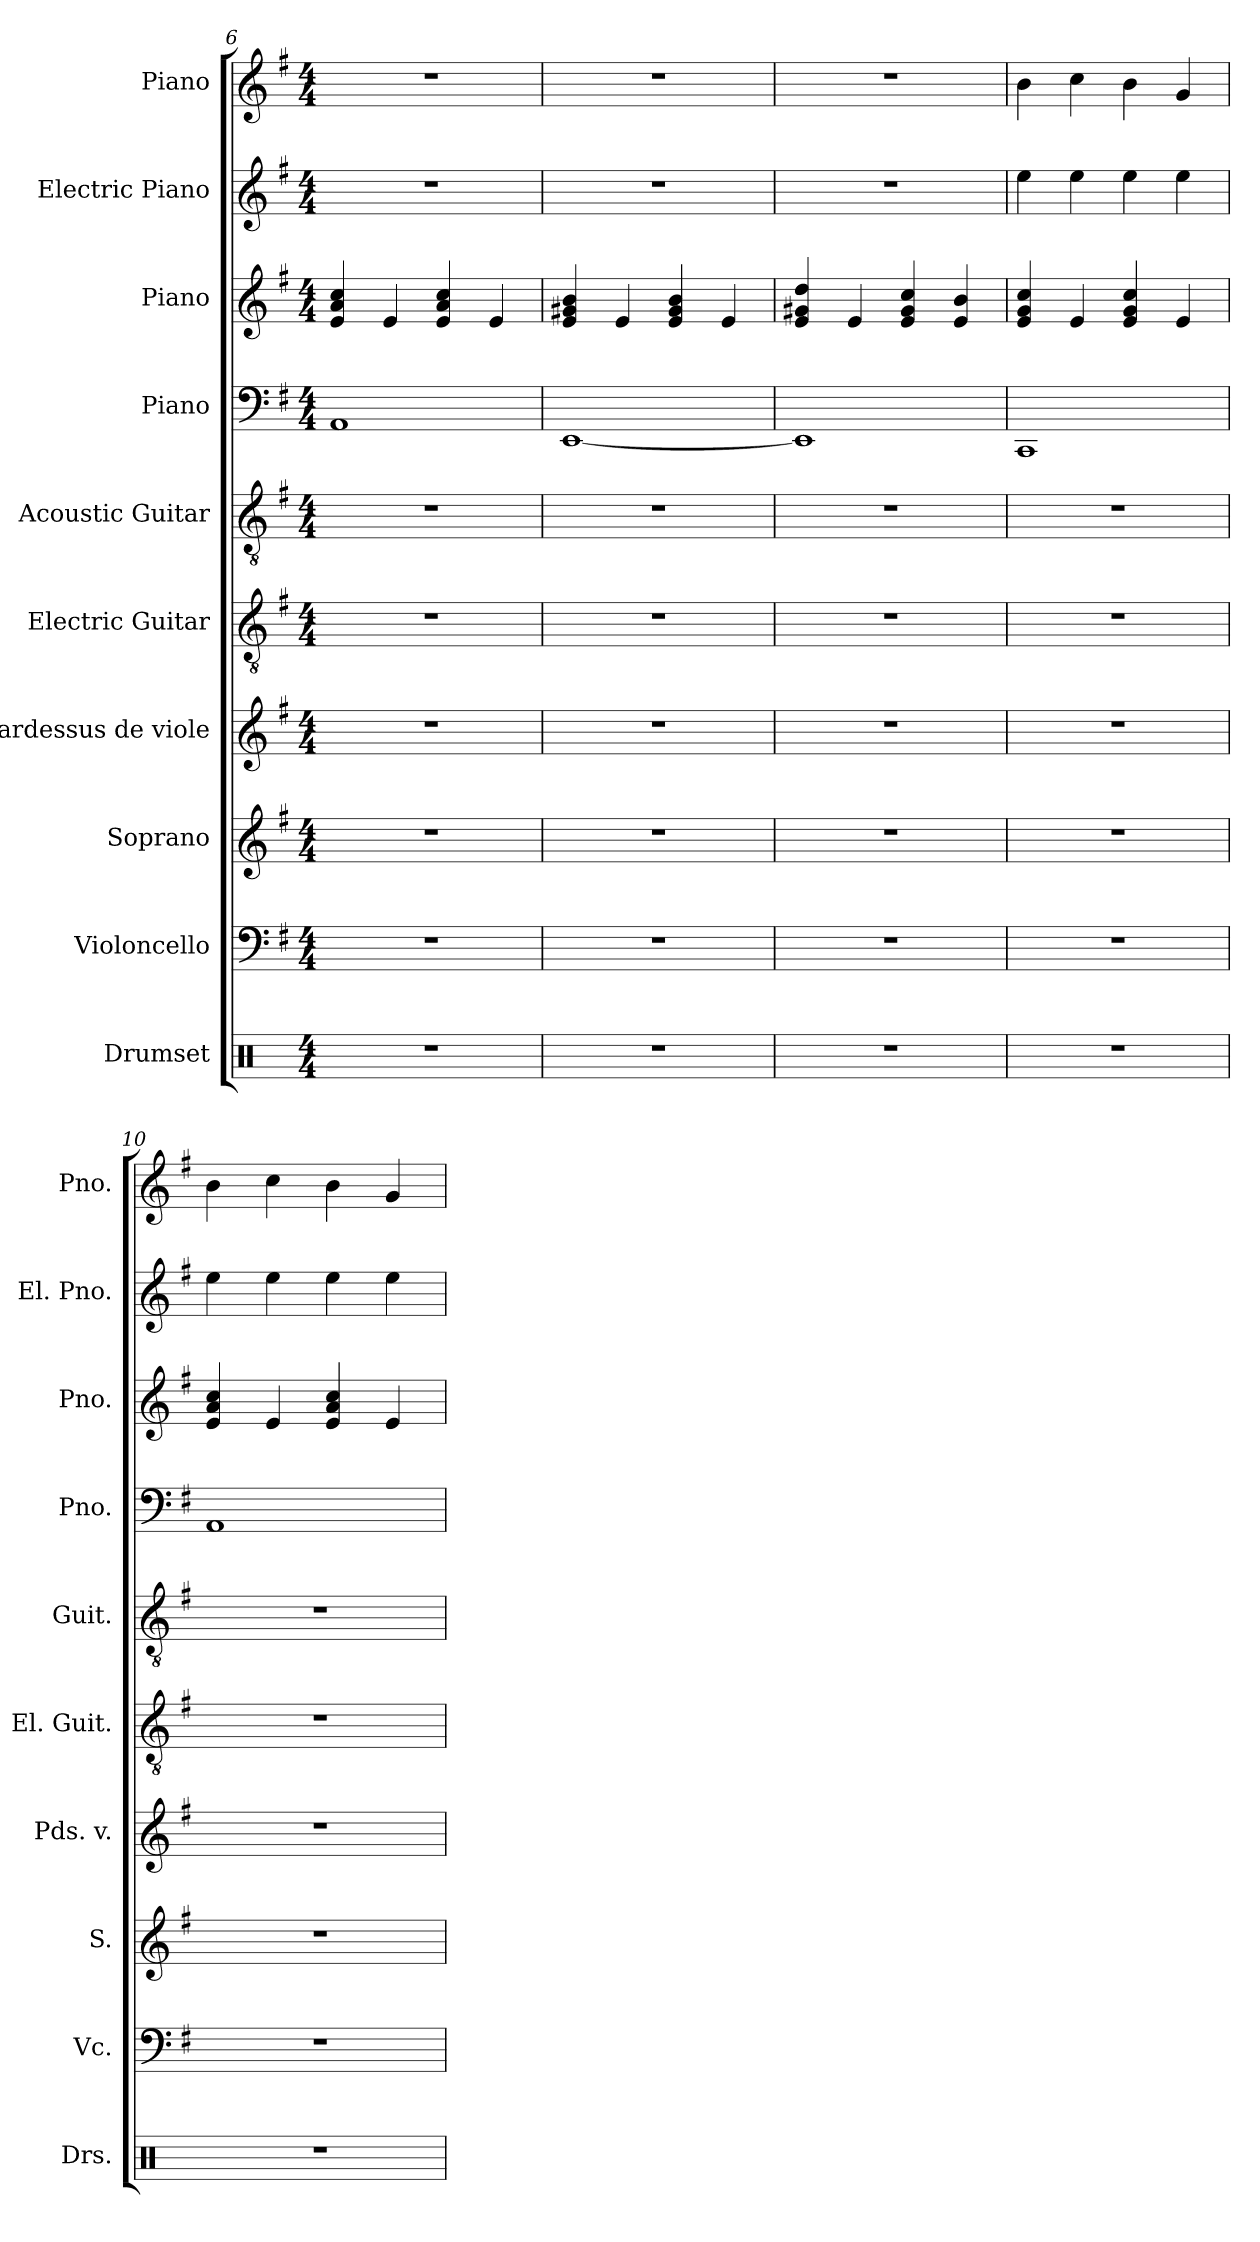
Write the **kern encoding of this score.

**kern	**kern	**kern	**kern	**kern	**kern	**kern	**kern	**kern	**kern
*part10	*part9	*part8	*part7	*part6	*part5	*part4	*part3	*part2	*part1
*staff10	*staff9	*staff8	*staff7	*staff6	*staff5	*staff4	*staff3	*staff2	*staff1
*I"Drumset	*I"Violoncello	*I"Soprano	*I"Pardessus de viole	*I"Electric Guitar	*I"Acoustic Guitar	*I"Piano	*I"Piano	*I"Electric Piano	*I"Piano
*I'Drs.	*I'Vc.	*I'S.	*I'Pds. v.	*I'El. Guit.	*I'Guit.	*I'Pno.	*I'Pno.	*I'El. Pno.	*I'Pno.
*clefX	*clefF4	*clefG2	*clefG2	*clefGv2	*clefGv2	*clefF4	*clefG2	*clefG2	*clefG2
*k[]	*k[f#]	*k[f#]	*k[f#]	*k[f#]	*k[f#]	*k[f#]	*k[f#]	*k[f#]	*k[f#]
*M4/4	*M4/4	*M4/4	*M4/4	*M4/4	*M4/4	*M4/4	*M4/4	*M4/4	*M4/4
=6	=6	=6	=6	=6	=6	=6	=6	=6	=6
1r	1r	1r	1r	1r	1r	1AA	4e/ 4a/ 4cc/	1r	1r
.	.	.	.	.	.	.	4e/	.	.
.	.	.	.	.	.	.	4e/ 4a/ 4cc/	.	.
.	.	.	.	.	.	.	4e/	.	.
=7	=7	=7	=7	=7	=7	=7	=7	=7	=7
1r	1r	1r	1r	1r	1r	[1EE	4e/ 4g#X/ 4b/	1r	1r
.	.	.	.	.	.	.	4e/	.	.
.	.	.	.	.	.	.	4e/ 4g#/ 4b/	.	.
.	.	.	.	.	.	.	4e/	.	.
!!LO:PB:g=z
=8	=8	=8	=8	=8	=8	=8	=8	=8	=8
1r	1r	1r	1r	1r	1r	1EE]	4e/ 4g#X/ 4dd/	1r	1r
.	.	.	.	.	.	.	4e/	.	.
.	.	.	.	.	.	.	4e/ 4g#/ 4cc/	.	.
.	.	.	.	.	.	.	4e/ 4b/	.	.
=9	=9	=9	=9	=9	=9	=9	=9	=9	=9
1r	1r	1r	1r	1r	1r	1CC	4e/ 4g/ 4cc/	4ee\	4b\
.	.	.	.	.	.	.	4e/	4ee\	4cc\
.	.	.	.	.	.	.	4e/ 4g/ 4cc/	4ee\	4b\
.	.	.	.	.	.	.	4e/	4ee\	4g/
=10	=10	=10	=10	=10	=10	=10	=10	=10	=10
1r	1r	1r	1r	1r	1r	1AA	4e/ 4a/ 4cc/	4ee\	4b\
.	.	.	.	.	.	.	4e/	4ee\	4cc\
.	.	.	.	.	.	.	4e/ 4a/ 4cc/	4ee\	4b\
.	.	.	.	.	.	.	4e/	4ee\	4g/
=	=	=	=	=	=	=	=	=	=
*-	*-	*-	*-	*-	*-	*-	*-	*-	*-
